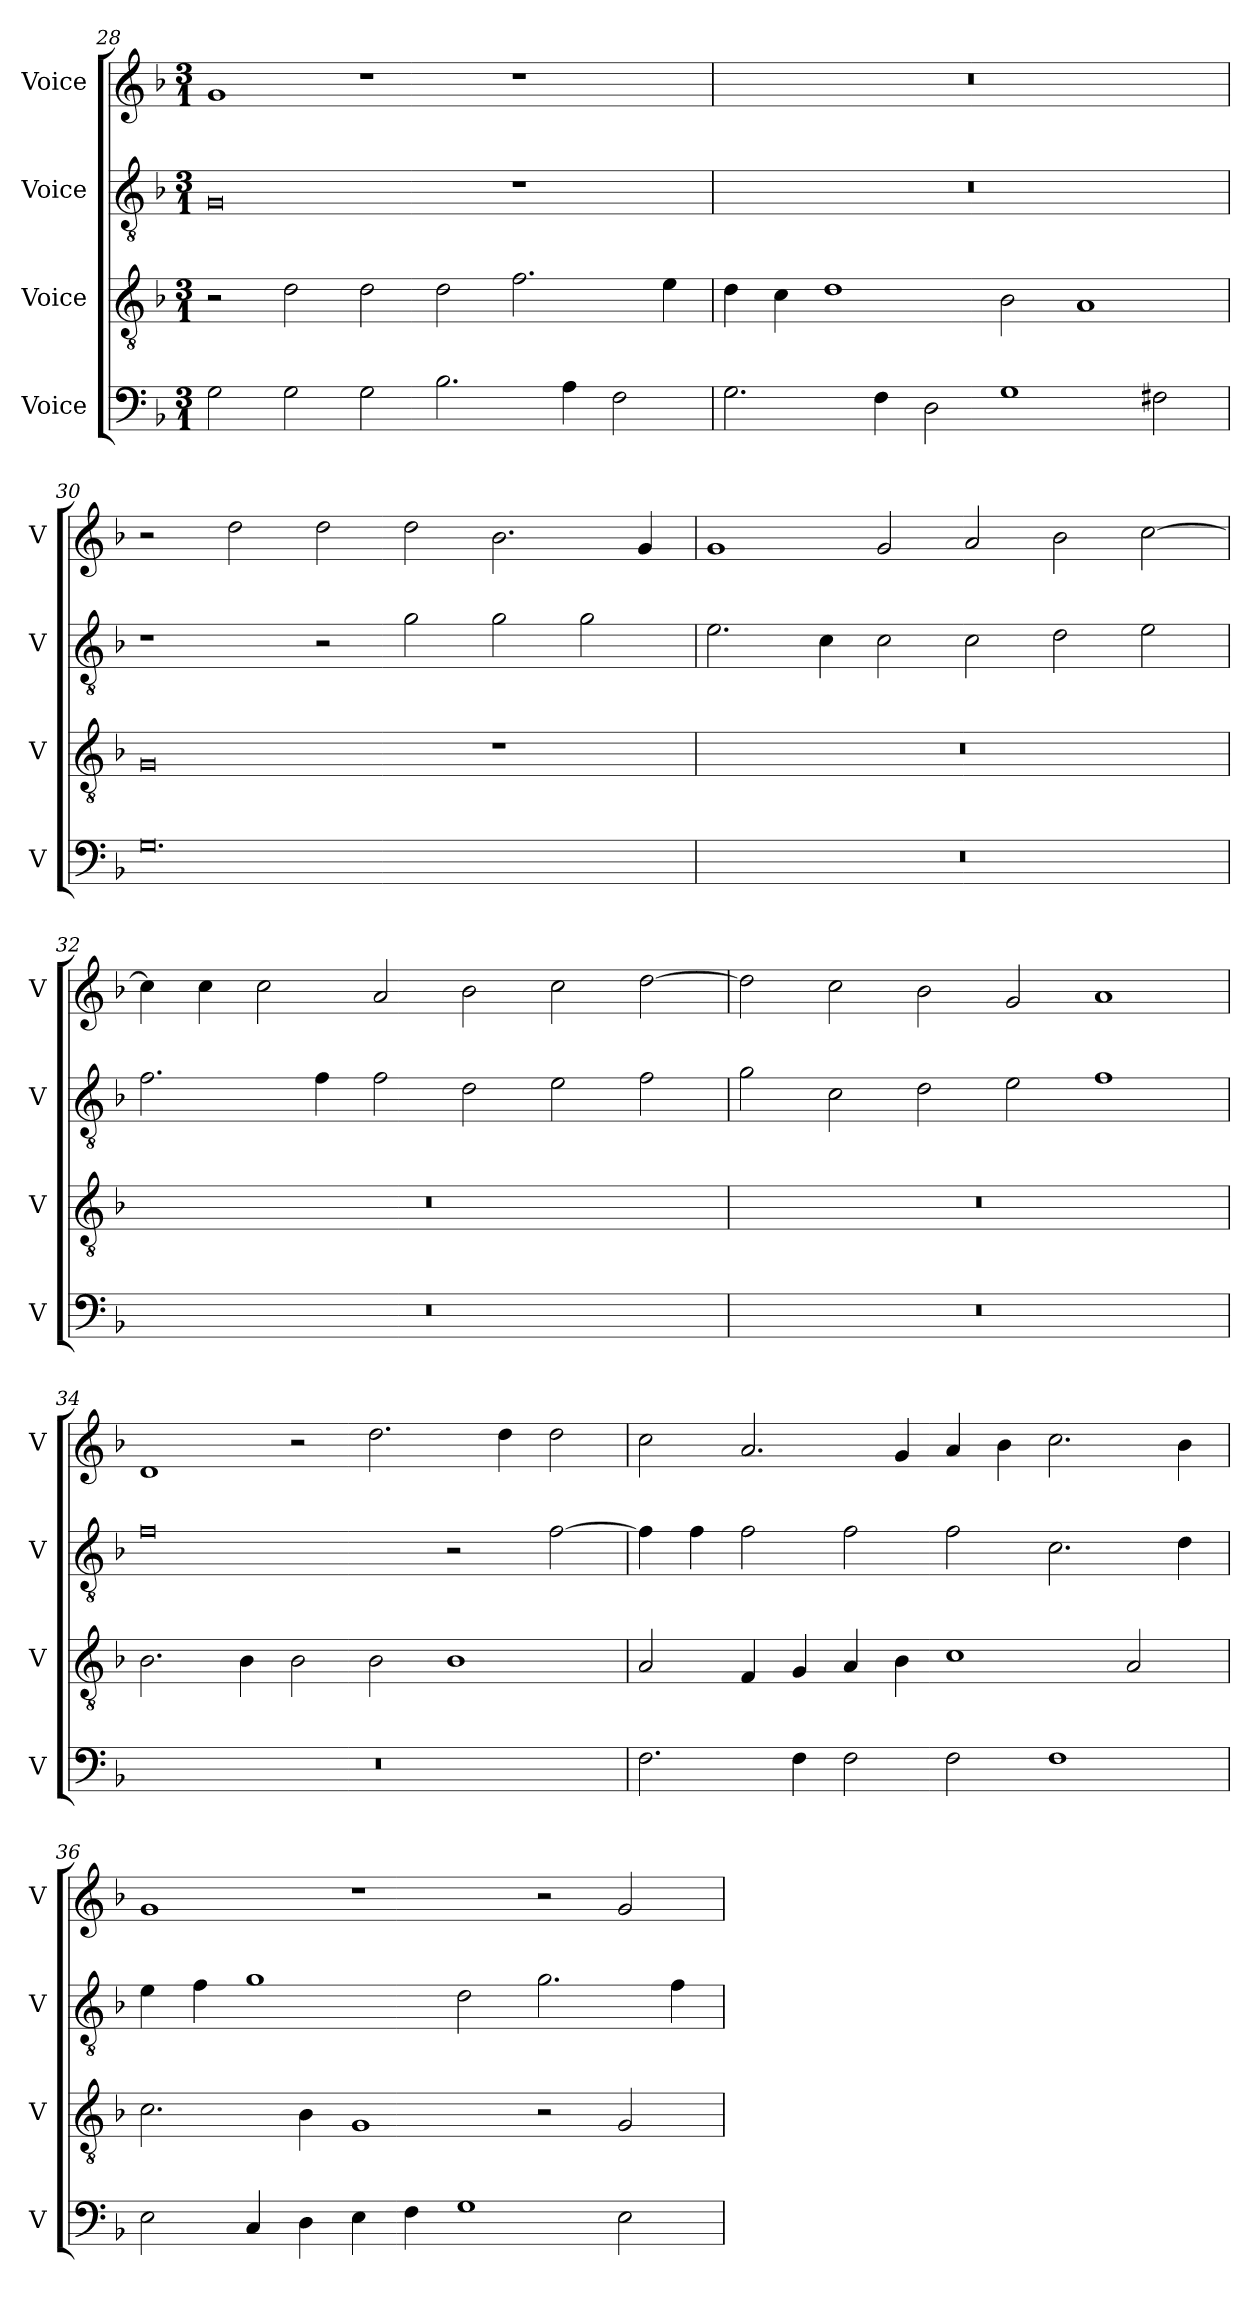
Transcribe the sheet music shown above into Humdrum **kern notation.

**kern	**kern	**kern	**kern
*part4	*part3	*part2	*part1
*staff4	*staff3	*staff2	*staff1
*I"Voice	*I"Voice	*I"Voice	*I"Voice
*I'V	*I'V	*I'V	*I'V
!!LO:LB:g=z
*clefF4	*clefGv2	*clefGv2	*clefG2
*k[b-]	*k[b-]	*k[b-]	*k[b-]
*M3/1	*M3/1	*M3/1	*M3/1
=28	=28	=28	=28
2G\	2r	0G	1g
2G\	2d\	.	.
2G\	2d\	.	1r
2.B-\	2d\	.	.
.	2.f\	1r	1r
4A\	.	.	.
2F\	.	.	.
.	4e\	.	.
=29	=29	=29	=29
2.G\	4d\	0.r	0.r
.	4c\	.	.
.	1d	.	.
4F\	.	.	.
2D\	.	.	.
1G	2B-\	.	.
.	1A	.	.
2F#X\	.	.	.
!!LO:LB:g=z
=30	=30	=30	=30
0.G	0G	1r	2r
.	.	.	2dd\
.	.	2r	2dd\
.	.	2g\	2dd\
.	1r	2g\	2.b-\
.	.	2g\	.
.	.	.	4g/
=31	=31	=31	=31
0.r	0.r	2.e\	1g
.	.	4c\	.
.	.	2c\	2g/
.	.	2c\	2a/
.	.	2d\	2b-\
.	.	2e\	[2cc\
!!LO:PB:g=z
=32	=32	=32	=32
0.r	0.r	2.f\	4cc\]
.	.	.	4cc\
.	.	.	2cc\
.	.	4f\	.
.	.	2f\	2a/
.	.	2d\	2b-\
.	.	2e\	2cc\
.	.	2f\	[2dd\
=33	=33	=33	=33
0.r	0.r	2g\	2dd\]
.	.	2c\	2cc\
.	.	2d\	2b-\
.	.	2e\	2g/
.	.	1f	1a
!!LO:LB:g=z
=34	=34	=34	=34
0.r	2.B-\	0f	1d
.	4B-\	.	.
.	2B-\	.	2r
.	2B-\	.	2.dd\
.	1B-	2r	.
.	.	.	4dd\
.	.	[2f\	2dd\
=35	=35	=35	=35
2.F\	2A/	4f\]	2cc\
.	.	4f\	.
.	4F/	2f\	2.a/
4F\	4G/	.	.
2F\	4A/	2f\	.
.	4B-\	.	4g/
2F\	1c	2f\	4a/
.	.	.	4b-\
1F	.	2.c\	2.cc\
.	2A/	.	.
.	.	4d\	4b-\
!!LO:LB:g=z
=36	=36	=36	=36
2E\	2.c\	4e\	1g
.	.	4f\	.
4C/	.	1g	.
4D\	4B-\	.	.
4E\	1G	.	1r
4F\	.	.	.
1G	.	2d\	.
.	2r	2.g\	2r
2E\	2G/	.	2g/
.	.	4f\	.
=	=	=	=
*-	*-	*-	*-
